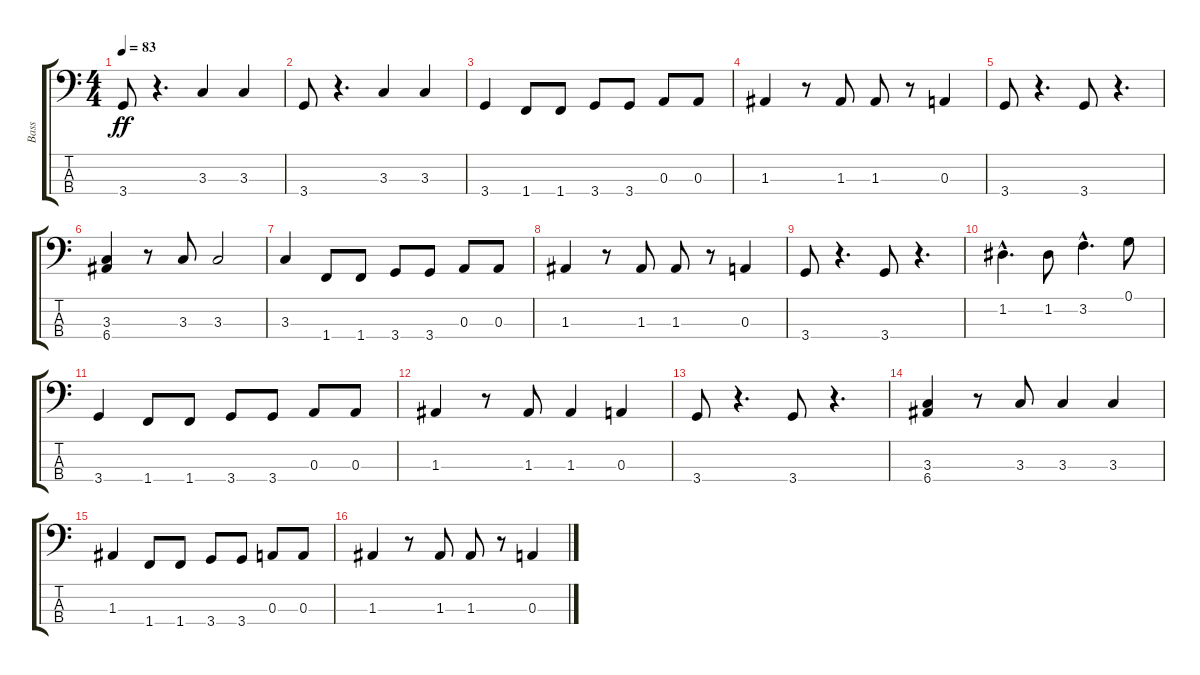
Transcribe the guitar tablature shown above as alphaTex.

\track ("Bass" "Bass") {instrument electricbassfinger}
\staff {score tabs}
\tuning (G2 D2 A1 E1) {hide}
\ts (4 4)
\tempo 83
\clef f4
\ks c
3.4.8{dy ff} r.4{d} 3.3.4 3.3.4 |
3.4.8 r.4{d} 3.3.4 3.3.4 |
3.4.4 1.4.8 1.4.8 3.4.8 3.4.8 0.3.8 0.3.8 |
1.3.4 r.8 1.3.8 1.3.8 r.8 0.3.4 |
3.4.8 r.4{d} 3.4.8 r.4{d} |
(3.3 6.4).4 r.8 3.3.8 3.3.2 |
3.3.4 1.4.8 1.4.8 3.4.8 3.4.8 0.3.8 0.3.8 |
1.3.4 r.8 1.3.8 1.3.8 r.8 0.3.4 |
3.4.8 r.4{d} 3.4.8 r.4{d} |
1.2{hac}.4{d} 1.2.8 3.2{hac}.4{d} 0.1.8 |
3.4.4 1.4.8 1.4.8 3.4.8 3.4.8 0.3.8 0.3.8 |
1.3.4 r.8 1.3.8 1.3.4 0.3.4 |
3.4.8 r.4{d} 3.4.8 r.4{d} |
(3.3 6.4).4 r.8 3.3.8 3.3.4 3.3.4 |
1.3.4 1.4.8 1.4.8 3.4.8 3.4.8 0.3.8 0.3.8 |
1.3.4 r.8 1.3.8 1.3.8 r.8 0.3.4
